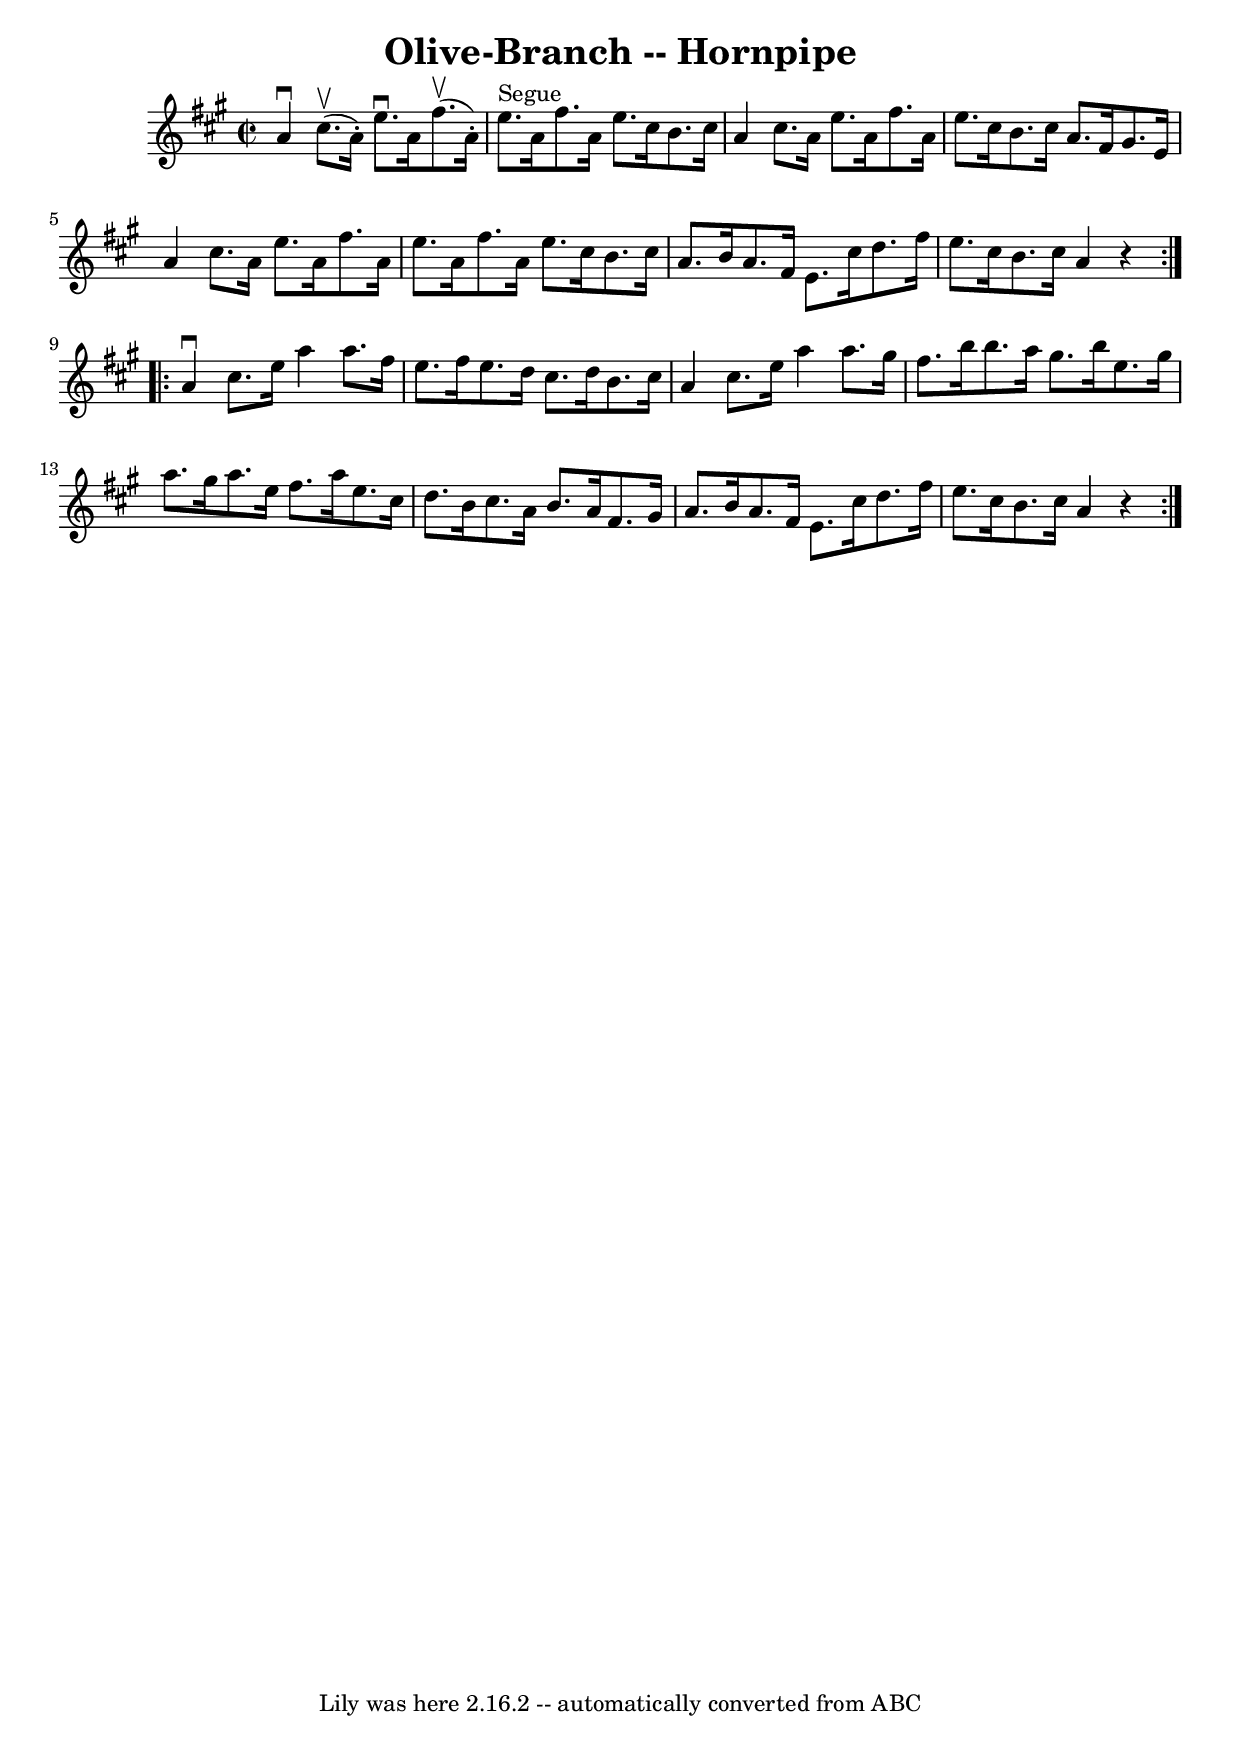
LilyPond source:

\version "2.16.2"
\include "Mammoth.ily"
\header {
  %% book = "Cole's 1000 Fiddle Tunes"
  crossRefNumber = "1"
  footnotes = ""
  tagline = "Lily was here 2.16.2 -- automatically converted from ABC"
  title = "Olive-Branch -- Hornpipe"

}
voicedefault =  {



  \repeat volta 2 {

    \override Staff.TimeSignature #'style = #'C
    \time 2/2 
    \key a \major
    a'4^\downbow cis''8. (^\upbow a'16 -.)   
    e''8.^\downbow a'16 fis''8. (^\upbow a'16 -.) |
    e''8. ^"Segue" a'16 fis''8. a'16 e''8. cis''16 b'8. cis''16  
    |
    a'4 cis''8. a'16 e''8. a'16 fis''8. a'16  
    |
    e''8. cis''16 b'8. cis''16 a'8. fis'16 gis'8.    
    e'16  |
    a'4 cis''8. a'16 e''8. a'16 fis''8. a'16  
    |
    e''8. a'16 fis''8. a'16 e''8. cis''16 b'8.    
    cis''16  |
    a'8. b'16 a'8. fis'16 e'8. cis''16    
    d''8. fis''16  |
    e''8. cis''16 b'8. cis''16 a'4    r4 
  } 
  
  \repeat volta 2 {
    a'4^\downbow cis''8. e''16 a''4 a''8.    
    fis''16  |
    e''8. fis''16 e''8. d''16 cis''8. d''16    
    b'8. cis''16  |
    a'4 cis''8. e''16 a''4 a''8.    
    gis''16  |
    fis''8. b''16 b''8. a''16 gis''8. b''16    
    e''8. gis''16  |
    a''8. gis''16 a''8. e''16 fis''8.    
    a''16 e''8. cis''16  |
    d''8. b'16 cis''8. a'16 b'8.  
    a'16 fis'8. gis'16  |
    a'8. b'16 a'8. fis'16 e'8. 
    cis''16 d''8. fis''16  |
    e''8. cis''16 b'8. cis''16  
    a'4    r4 
  }   

}

\score{
  <<

    \context Staff="default"
    {
      \voicedefault 
      
    }

  >>
  \layout {
    
  }
  \midi {
  }

}
